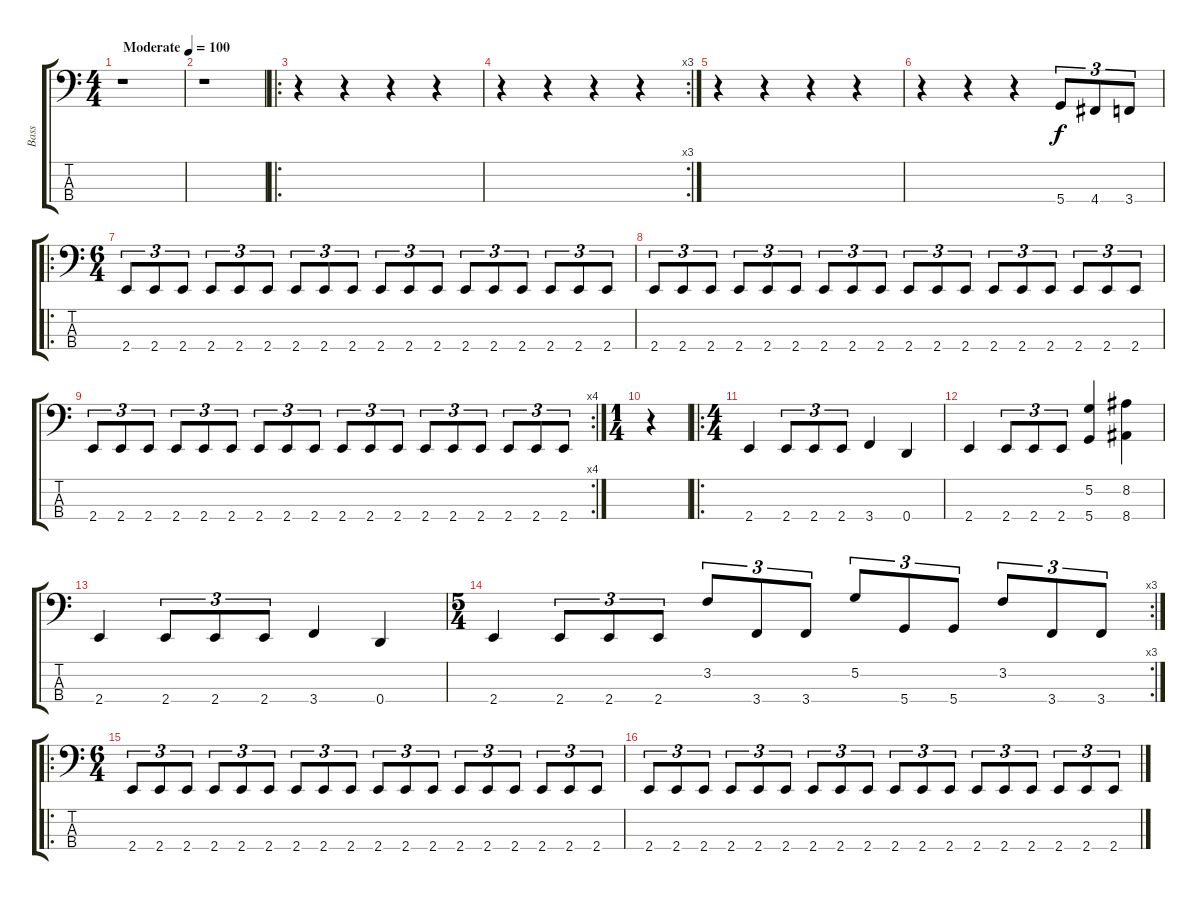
\track ("Bass" "Bass") {instrument electricbassfinger}
\staff {score tabs}
\tuning (G2 D2 A1 D1) {hide}
\ts (4 4)
\tempo (100 "Moderate")
\clef f4
\ks c
r.1{dy f instrument electricbassfinger} |
r.1 |
\ro
r.4 r.4 r.4 r.4 |
\rc 3
r.4 r.4 r.4 r.4 |
r.4 r.4 r.4 r.4 |
r.4 r.4 r.4 5.4.8{tu (3 2)} 4.4.8{tu (3 2)} 3.4.8{tu (3 2)} |
\ro
\ts (6 4)
2.4.8{tu (3 2)} 2.4.8{tu (3 2)} 2.4.8{tu (3 2)} 2.4.8{tu (3 2)} 2.4.8{tu (3 2)} 2.4.8{tu (3 2)} 2.4.8{tu (3 2)} 2.4.8{tu (3 2)} 2.4.8{tu (3 2)} 2.4.8{tu (3 2)} 2.4.8{tu (3 2)} 2.4.8{tu (3 2)} 2.4.8{tu (3 2)} 2.4.8{tu (3 2)} 2.4.8{tu (3 2)} 2.4.8{tu (3 2)} 2.4.8{tu (3 2)} 2.4.8{tu (3 2)} |
2.4.8{tu (3 2)} 2.4.8{tu (3 2)} 2.4.8{tu (3 2)} 2.4.8{tu (3 2)} 2.4.8{tu (3 2)} 2.4.8{tu (3 2)} 2.4.8{tu (3 2)} 2.4.8{tu (3 2)} 2.4.8{tu (3 2)} 2.4.8{tu (3 2)} 2.4.8{tu (3 2)} 2.4.8{tu (3 2)} 2.4.8{tu (3 2)} 2.4.8{tu (3 2)} 2.4.8{tu (3 2)} 2.4.8{tu (3 2)} 2.4.8{tu (3 2)} 2.4.8{tu (3 2)} |
\rc 4
2.4.8{tu (3 2)} 2.4.8{tu (3 2)} 2.4.8{tu (3 2)} 2.4.8{tu (3 2)} 2.4.8{tu (3 2)} 2.4.8{tu (3 2)} 2.4.8{tu (3 2)} 2.4.8{tu (3 2)} 2.4.8{tu (3 2)} 2.4.8{tu (3 2)} 2.4.8{tu (3 2)} 2.4.8{tu (3 2)} 2.4.8{tu (3 2)} 2.4.8{tu (3 2)} 2.4.8{tu (3 2)} 2.4.8{tu (3 2)} 2.4.8{tu (3 2)} 2.4.8{tu (3 2)} |
\ts (1 4)
r.4 |
\ro
\ts (4 4)
2.4.4 2.4.8{tu (3 2)} 2.4.8{tu (3 2)} 2.4.8{tu (3 2)} 3.4.4 0.4.4 |
2.4.4 2.4.8{tu (3 2)} 2.4.8{tu (3 2)} 2.4.8{tu (3 2)} (5.2 5.4).4 (8.2 8.4).4 |
2.4.4 2.4.8{tu (3 2)} 2.4.8{tu (3 2)} 2.4.8{tu (3 2)} 3.4.4 0.4.4 |
\rc 3
\ts (5 4)
2.4.4 2.4.8{tu (3 2)} 2.4.8{tu (3 2)} 2.4.8{tu (3 2)} 3.2.8{tu (3 2)} 3.4.8{tu (3 2)} 3.4.8{tu (3 2)} 5.2.8{tu (3 2)} 5.4.8{tu (3 2)} 5.4.8{tu (3 2)} 3.2.8{tu (3 2)} 3.4.8{tu (3 2)} 3.4.8{tu (3 2)} |
\ro
\ts (6 4)
2.4.8{tu (3 2)} 2.4.8{tu (3 2)} 2.4.8{tu (3 2)} 2.4.8{tu (3 2)} 2.4.8{tu (3 2)} 2.4.8{tu (3 2)} 2.4.8{tu (3 2)} 2.4.8{tu (3 2)} 2.4.8{tu (3 2)} 2.4.8{tu (3 2)} 2.4.8{tu (3 2)} 2.4.8{tu (3 2)} 2.4.8{tu (3 2)} 2.4.8{tu (3 2)} 2.4.8{tu (3 2)} 2.4.8{tu (3 2)} 2.4.8{tu (3 2)} 2.4.8{tu (3 2)} |
2.4.8{tu (3 2)} 2.4.8{tu (3 2)} 2.4.8{tu (3 2)} 2.4.8{tu (3 2)} 2.4.8{tu (3 2)} 2.4.8{tu (3 2)} 2.4.8{tu (3 2)} 2.4.8{tu (3 2)} 2.4.8{tu (3 2)} 2.4.8{tu (3 2)} 2.4.8{tu (3 2)} 2.4.8{tu (3 2)} 2.4.8{tu (3 2)} 2.4.8{tu (3 2)} 2.4.8{tu (3 2)} 2.4.8{tu (3 2)} 2.4.8{tu (3 2)} 2.4.8{tu (3 2)}
